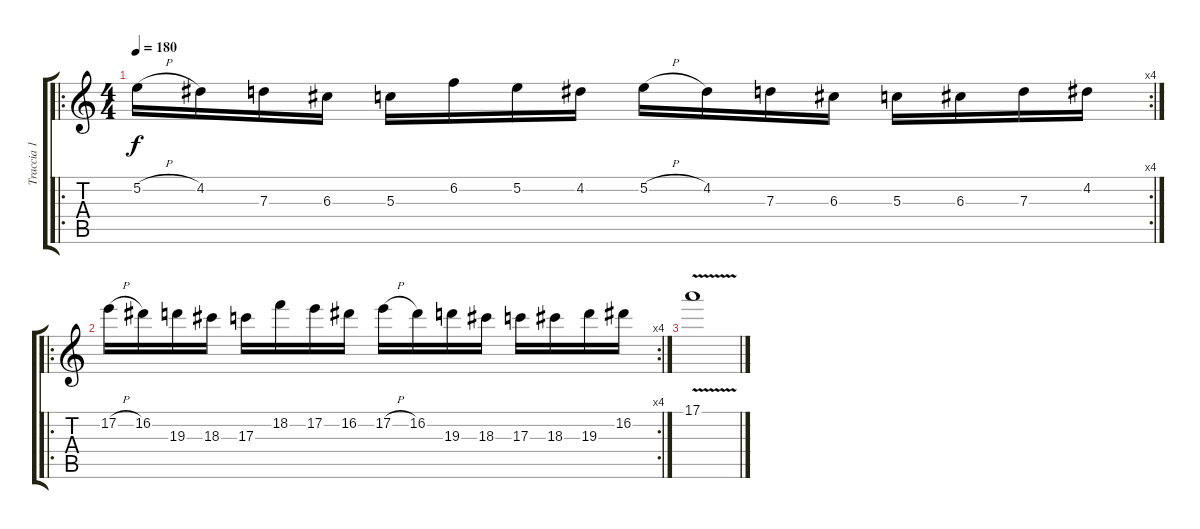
\track ("Traccia 1" "Traccia 1") {instrument distortionguitar}
\staff {score tabs}
\tuning (E4 B3 G3 D3 A2 E2) {hide}
\ro
\rc 4
\ts (4 4)
\tempo 180
\clef g2
\ks c
5.2{h}.16{dy f} 4.2.16 7.3.16 6.3.16 5.3.16 6.2.16 5.2.16 4.2.16 5.2{h}.16 4.2.16 7.3.16 6.3.16 5.3.16 6.3.16 7.3.16 4.2.16 |
\ro
\rc 4
17.2{h}.16 16.2.16 19.3.16 18.3.16 17.3.16 18.2.16 17.2.16 16.2.16 17.2{h}.16 16.2.16 19.3.16 18.3.16 17.3.16 18.3.16 19.3.16 16.2.16 |
17.1{v}.1
